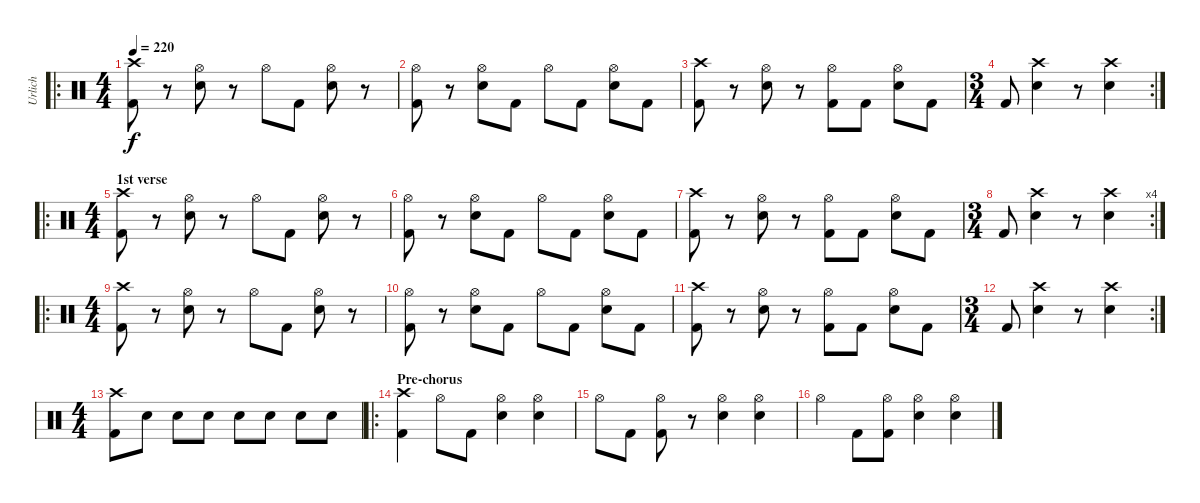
\track ("Urlich" "Urlich") {instrument percussion}
\staff {score}
\articulation defaults
\ro
\ts (4 4)
\tempo 220
\clef neutral
\ks c
("Crash high (hit)" "Kick (hit) 2").8{dy f} r.8 ("Hi-Hat (open)" "Snare (hit) 2").8 r.8 "Hi-Hat (open)".8 "Kick (hit) 2".8 ("Hi-Hat (open)" "Snare (hit) 2").8 r.8 |
("Hi-Hat (open)" "Kick (hit) 2").8 r.8 ("Hi-Hat (open)" "Snare (hit) 2").8 "Kick (hit) 2".8 "Hi-Hat (open)".8 "Kick (hit) 2".8 ("Hi-Hat (open)" "Snare (hit) 2").8 "Kick (hit) 2".8 |
("Crash high (hit)" "Kick (hit) 2").8 r.8 ("Hi-Hat (open)" "Snare (hit) 2").8 r.8 ("Hi-Hat (open)" "Kick (hit) 2").8 "Kick (hit) 2".8 ("Hi-Hat (open)" "Snare (hit) 2").8 "Kick (hit) 2".8 |
\rc 2
\ts (3 4)
"Kick (hit) 2".8 ("Crash high (hit)" "Snare (hit) 2").4 r.8 ("Crash high (hit)" "Snare (hit) 2").4 |
\ro
\ts (4 4)
\section ("" "1st verse")
("Crash high (hit)" "Kick (hit) 2").8 r.8 ("Hi-Hat (open)" "Snare (hit) 2").8 r.8 "Hi-Hat (open)".8 "Kick (hit) 2".8 ("Hi-Hat (open)" "Snare (hit) 2").8 r.8 |
("Hi-Hat (open)" "Kick (hit) 2").8 r.8 ("Hi-Hat (open)" "Snare (hit) 2").8 "Kick (hit) 2".8 "Hi-Hat (open)".8 "Kick (hit) 2".8 ("Hi-Hat (open)" "Snare (hit) 2").8 "Kick (hit) 2".8 |
("Crash high (hit)" "Kick (hit) 2").8 r.8 ("Hi-Hat (open)" "Snare (hit) 2").8 r.8 ("Hi-Hat (open)" "Kick (hit) 2").8 "Kick (hit) 2".8 ("Hi-Hat (open)" "Snare (hit) 2").8 "Kick (hit) 2".8 |
\rc 4
\ts (3 4)
"Kick (hit) 2".8 ("Crash high (hit)" "Snare (hit) 2").4 r.8 ("Crash high (hit)" "Snare (hit) 2").4 |
\ro
\ts (4 4)
("Crash high (hit)" "Kick (hit) 2").8 r.8 ("Hi-Hat (open)" "Snare (hit) 2").8 r.8 "Hi-Hat (open)".8 "Kick (hit) 2".8 ("Hi-Hat (open)" "Snare (hit) 2").8 r.8 |
("Hi-Hat (open)" "Kick (hit) 2").8 r.8 ("Hi-Hat (open)" "Snare (hit) 2").8 "Kick (hit) 2".8 "Hi-Hat (open)".8 "Kick (hit) 2".8 ("Hi-Hat (open)" "Snare (hit) 2").8 "Kick (hit) 2".8 |
("Crash high (hit)" "Kick (hit) 2").8 r.8 ("Hi-Hat (open)" "Snare (hit) 2").8 r.8 ("Hi-Hat (open)" "Kick (hit) 2").8 "Kick (hit) 2".8 ("Hi-Hat (open)" "Snare (hit) 2").8 "Kick (hit) 2".8 |
\rc 2
\ts (3 4)
"Kick (hit) 2".8 ("Crash high (hit)" "Snare (hit) 2").4 r.8 ("Crash high (hit)" "Snare (hit) 2").4 |
\ts (4 4)
("Crash high (hit)" "Kick (hit) 2").8 "Snare (hit) 2".8 "Snare (hit) 2".8 "Snare (hit) 2".8 "Snare (hit) 2".8 "Snare (hit) 2".8 "Snare (hit) 2".8 "Snare (hit) 2".8 |
\ro
\section ("" "Pre-chorus")
("Crash high (hit)" "Kick (hit) 2").4 "Hi-Hat (open)".8 "Kick (hit) 2".8 ("Hi-Hat (open)" "Snare (hit) 2").4 ("Hi-Hat (open)" "Snare (hit) 2").4 |
"Hi-Hat (open)".8 "Kick (hit) 2".8 ("Hi-Hat (open)" "Kick (hit) 2").8 r.8 ("Hi-Hat (open)" "Snare (hit) 2").4 ("Hi-Hat (open)" "Snare (hit) 2").4 |
"Hi-Hat (open)".4 "Kick (hit) 2".8 ("Hi-Hat (open)" "Kick (hit) 2").8 ("Hi-Hat (open)" "Snare (hit) 2").4 ("Hi-Hat (open)" "Snare (hit) 2").4
